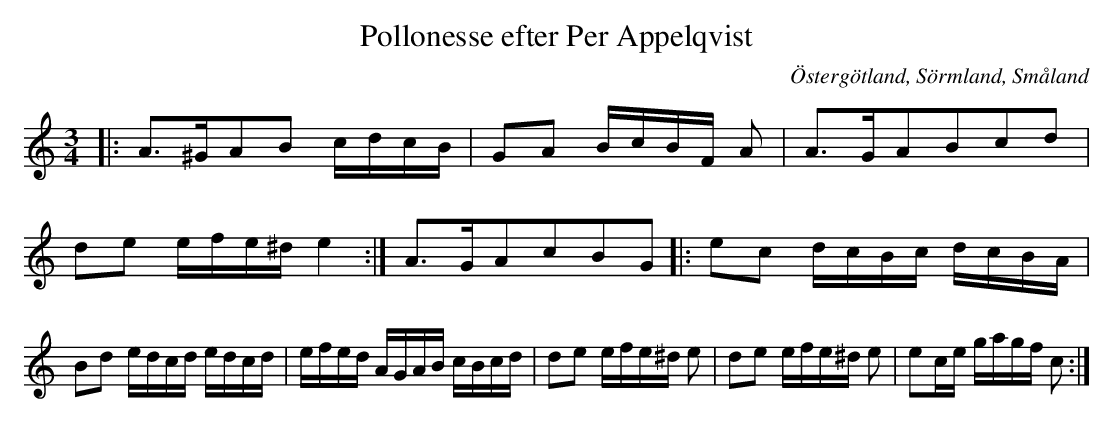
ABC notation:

X:1
T:Pollonesse efter Per Appelqvist
O:Östergötland, Sörmland, Småland
M:3/4
L:1/8
K:C
|: A>^GAB c/2d/2c/2B/2| GA B/2c/2B/2F/2 A | A>GABcd | de e/2f/2e/2^d/2 e2 :| A>GAcBG |: ec d/2c/2B/2c/2 d/2c/2B/2A/2 | Bd e/2d/2c/2d/2 e/2d/2c/2d/2 |e/2f/2e/2d/2 A/2G/2A/2B/2 c/2B/2c/2d/2 | de e/2f/2e/2^d/2 e |de e/2f/2e/2^d/2 e | ec/2e/2 g/2/a/2g/2f/2 c :|
